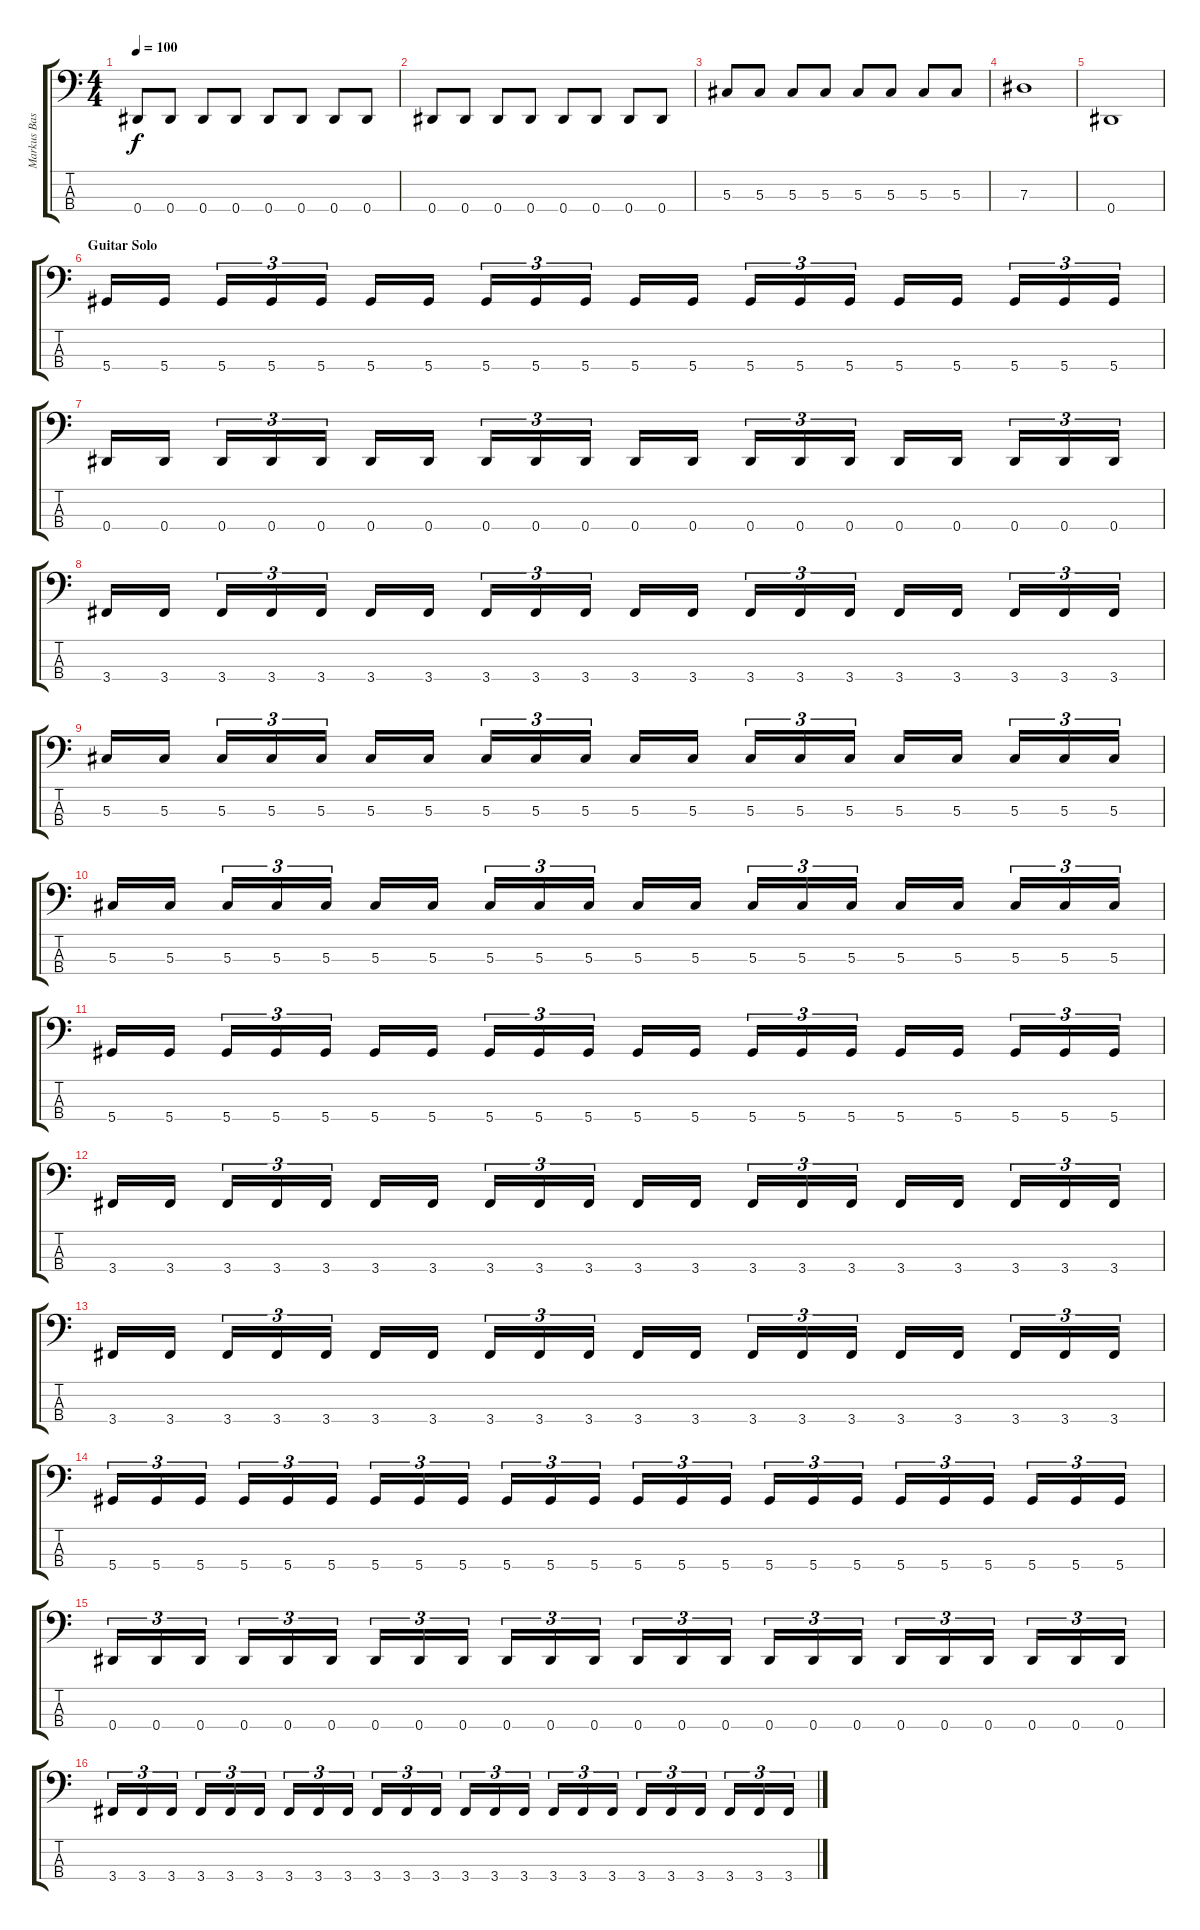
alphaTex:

\track ("Markus Bass" "Markus Bas") {instrument electricbassfinger}
\staff {score tabs}
\tuning (Gb2 Db2 Ab1 Eb1) {hide}
\ts (4 4)
\tempo 100
\clef f4
\ks c
0.4.8{dy f} 0.4.8 0.4.8 0.4.8 0.4.8 0.4.8 0.4.8 0.4.8 |
0.4.8 0.4.8 0.4.8 0.4.8 0.4.8 0.4.8 0.4.8 0.4.8 |
5.3.8 5.3.8 5.3.8 5.3.8 5.3.8 5.3.8 5.3.8 5.3.8 |
7.3.1 |
0.4.1 |
\section ("" "Guitar Solo")
5.4.16 5.4.16 5.4.16{tu (3 2)} 5.4.16{tu (3 2)} 5.4.16{tu (3 2)} 5.4.16 5.4.16 5.4.16{tu (3 2)} 5.4.16{tu (3 2)} 5.4.16{tu (3 2)} 5.4.16 5.4.16 5.4.16{tu (3 2)} 5.4.16{tu (3 2)} 5.4.16{tu (3 2)} 5.4.16 5.4.16 5.4.16{tu (3 2)} 5.4.16{tu (3 2)} 5.4.16{tu (3 2)} |
0.4.16 0.4.16 0.4.16{tu (3 2)} 0.4.16{tu (3 2)} 0.4.16{tu (3 2)} 0.4.16 0.4.16 0.4.16{tu (3 2)} 0.4.16{tu (3 2)} 0.4.16{tu (3 2)} 0.4.16 0.4.16 0.4.16{tu (3 2)} 0.4.16{tu (3 2)} 0.4.16{tu (3 2)} 0.4.16 0.4.16 0.4.16{tu (3 2)} 0.4.16{tu (3 2)} 0.4.16{tu (3 2)} |
3.4.16 3.4.16 3.4.16{tu (3 2)} 3.4.16{tu (3 2)} 3.4.16{tu (3 2)} 3.4.16 3.4.16 3.4.16{tu (3 2)} 3.4.16{tu (3 2)} 3.4.16{tu (3 2)} 3.4.16 3.4.16 3.4.16{tu (3 2)} 3.4.16{tu (3 2)} 3.4.16{tu (3 2)} 3.4.16 3.4.16 3.4.16{tu (3 2)} 3.4.16{tu (3 2)} 3.4.16{tu (3 2)} |
5.3.16 5.3.16 5.3.16{tu (3 2)} 5.3.16{tu (3 2)} 5.3.16{tu (3 2)} 5.3.16 5.3.16 5.3.16{tu (3 2)} 5.3.16{tu (3 2)} 5.3.16{tu (3 2)} 5.3.16 5.3.16 5.3.16{tu (3 2)} 5.3.16{tu (3 2)} 5.3.16{tu (3 2)} 5.3.16 5.3.16 5.3.16{tu (3 2)} 5.3.16{tu (3 2)} 5.3.16{tu (3 2)} |
5.3.16 5.3.16 5.3.16{tu (3 2)} 5.3.16{tu (3 2)} 5.3.16{tu (3 2)} 5.3.16 5.3.16 5.3.16{tu (3 2)} 5.3.16{tu (3 2)} 5.3.16{tu (3 2)} 5.3.16 5.3.16 5.3.16{tu (3 2)} 5.3.16{tu (3 2)} 5.3.16{tu (3 2)} 5.3.16 5.3.16 5.3.16{tu (3 2)} 5.3.16{tu (3 2)} 5.3.16{tu (3 2)} |
5.4.16 5.4.16 5.4.16{tu (3 2)} 5.4.16{tu (3 2)} 5.4.16{tu (3 2)} 5.4.16 5.4.16 5.4.16{tu (3 2)} 5.4.16{tu (3 2)} 5.4.16{tu (3 2)} 5.4.16 5.4.16 5.4.16{tu (3 2)} 5.4.16{tu (3 2)} 5.4.16{tu (3 2)} 5.4.16 5.4.16 5.4.16{tu (3 2)} 5.4.16{tu (3 2)} 5.4.16{tu (3 2)} |
3.4.16 3.4.16 3.4.16{tu (3 2)} 3.4.16{tu (3 2)} 3.4.16{tu (3 2)} 3.4.16 3.4.16 3.4.16{tu (3 2)} 3.4.16{tu (3 2)} 3.4.16{tu (3 2)} 3.4.16 3.4.16 3.4.16{tu (3 2)} 3.4.16{tu (3 2)} 3.4.16{tu (3 2)} 3.4.16 3.4.16 3.4.16{tu (3 2)} 3.4.16{tu (3 2)} 3.4.16{tu (3 2)} |
3.4.16 3.4.16 3.4.16{tu (3 2)} 3.4.16{tu (3 2)} 3.4.16{tu (3 2)} 3.4.16 3.4.16 3.4.16{tu (3 2)} 3.4.16{tu (3 2)} 3.4.16{tu (3 2)} 3.4.16 3.4.16 3.4.16{tu (3 2)} 3.4.16{tu (3 2)} 3.4.16{tu (3 2)} 3.4.16 3.4.16 3.4.16{tu (3 2)} 3.4.16{tu (3 2)} 3.4.16{tu (3 2)} |
5.4.16{tu (3 2)} 5.4.16{tu (3 2)} 5.4.16{tu (3 2)} 5.4.16{tu (3 2)} 5.4.16{tu (3 2)} 5.4.16{tu (3 2)} 5.4.16{tu (3 2)} 5.4.16{tu (3 2)} 5.4.16{tu (3 2)} 5.4.16{tu (3 2)} 5.4.16{tu (3 2)} 5.4.16{tu (3 2)} 5.4.16{tu (3 2)} 5.4.16{tu (3 2)} 5.4.16{tu (3 2)} 5.4.16{tu (3 2)} 5.4.16{tu (3 2)} 5.4.16{tu (3 2)} 5.4.16{tu (3 2)} 5.4.16{tu (3 2)} 5.4.16{tu (3 2)} 5.4.16{tu (3 2)} 5.4.16{tu (3 2)} 5.4.16{tu (3 2)} |
0.4.16{tu (3 2)} 0.4.16{tu (3 2)} 0.4.16{tu (3 2)} 0.4.16{tu (3 2)} 0.4.16{tu (3 2)} 0.4.16{tu (3 2)} 0.4.16{tu (3 2)} 0.4.16{tu (3 2)} 0.4.16{tu (3 2)} 0.4.16{tu (3 2)} 0.4.16{tu (3 2)} 0.4.16{tu (3 2)} 0.4.16{tu (3 2)} 0.4.16{tu (3 2)} 0.4.16{tu (3 2)} 0.4.16{tu (3 2)} 0.4.16{tu (3 2)} 0.4.16{tu (3 2)} 0.4.16{tu (3 2)} 0.4.16{tu (3 2)} 0.4.16{tu (3 2)} 0.4.16{tu (3 2)} 0.4.16{tu (3 2)} 0.4.16{tu (3 2)} |
3.4.16{tu (3 2)} 3.4.16{tu (3 2)} 3.4.16{tu (3 2)} 3.4.16{tu (3 2)} 3.4.16{tu (3 2)} 3.4.16{tu (3 2)} 3.4.16{tu (3 2)} 3.4.16{tu (3 2)} 3.4.16{tu (3 2)} 3.4.16{tu (3 2)} 3.4.16{tu (3 2)} 3.4.16{tu (3 2)} 3.4.16{tu (3 2)} 3.4.16{tu (3 2)} 3.4.16{tu (3 2)} 3.4.16{tu (3 2)} 3.4.16{tu (3 2)} 3.4.16{tu (3 2)} 3.4.16{tu (3 2)} 3.4.16{tu (3 2)} 3.4.16{tu (3 2)} 3.4.16{tu (3 2)} 3.4.16{tu (3 2)} 3.4.16{tu (3 2)}
